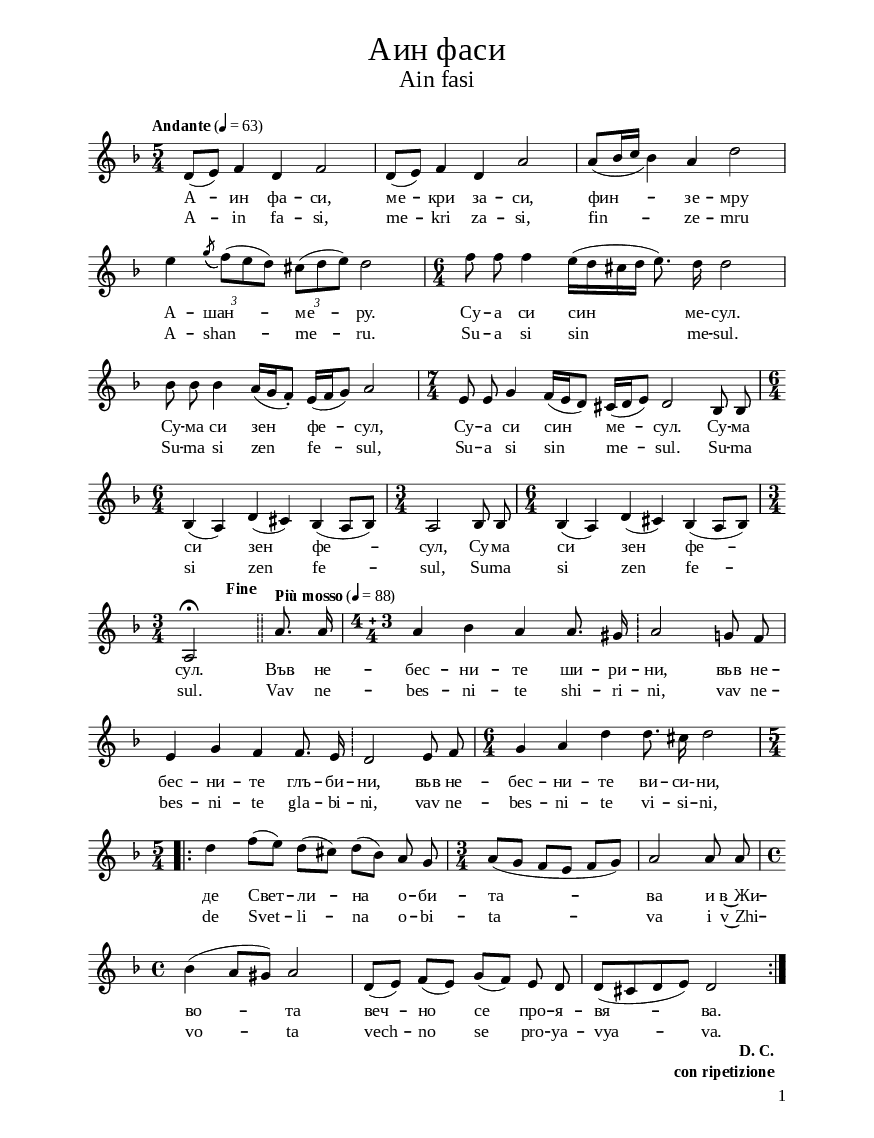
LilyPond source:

\version "2.24.0"

% include paper part and global functions
\include "include/globals.ily"

\bookpart {
  \label #'ref039
  \tocItem \markup " "
  \include "include/bookpart-paper.ily"
  \score {
    \include "include/score-layout.ily"

    \new Voice \relative c' {
      \clef treble
      \key d \minor

      \time 5/4
      \tempoFunc "Andante" 4 "63"
      \autoBeamOff
      d8 ( [ e8 ) ]
      f4  d4  f2 | % 2
      d8 ( [  e8 ) ]  f4  d4  a'2
      | % 3
      \stemUp \slurDown a8 ( [ bes16 c16 ] \stemNeutral \slurNeutral bes4
      )  a4 d2 \break | % 4
      e4
      \times 2/3  {
        \once \omit TupletBracket
        \acciaccatura {  g8*3/2 ( } f8 ) ( [
        e8 d8 ) ]
      }

      \times 2/3  {
        cis8 ( [ d8 e8 ) ]
      }
      d2 | % 5
      \time 6/4  | % 5
      f8  f8  f4 e16 ( [
      d16 cis16 d16 ] e8.
      )  d16 d2 \break | % 6
      bes8  bes8  bes4  a16 ( [
      g16  f8 ) -. ]  e16 ( [  f16
      g8 ) ]  a2 | % 7
      \time 7/4  | % 7
      e8  e8   g4  f16 ( [  e16
      d8 ) ]  cis16 ( [  d16  e8 ) ]
      d2  bes8  bes8  \break | % 8
      \time 6/4  | % 8
      bes4 (  a4 )  d4 (  cis4 )
      bes4 (  a8 [  bes8 ) ] | % 9
      \time 3/4  | % 9
      a2  bes8   bes8  |
      \time 6/4  |
      bes4 (  a4 )  d4 (  cis4 )
      bes4 (  a8 [  bes8 ) ] \break | % 11
      \time 3/4  | % 11
      \tempo "                   Fine" a2 ^\fermata \bar "!!"
      \tempoFunc "Più mosso" 4 "88" a'8. a16 | % 12
      \compoundMeter #'((4 3 4 ))  | % 12
      a4 bes4  a4  a8.   gis16 \bar "!"
      a2  g8  f8 | \break % 13
      e4  g4  f4  f8. e16 % 14
      \bar "!" d2  e8 f8 | % 15
      \time 6/4 % 15
      g4  a4 d4 d8.
      cis16
      d2 |  \repeat volta 2 {
        \time 5/4  | % 16
        d4 f8 ( [ e8 ) ]
        d8 ( [ cis8 ) ] d8 [(bes8)] a8 g8 | % 17
        \time 3/4  | % 17
        a8 ( [  g8 ]  f8 [  e8 ]
        f8 [  g8 ) ] | % 18
        a2  a8 a8 \break | % 19

        \time 4/4  | % 19
        bes4 (  a8 [  gis8 ) ]  a2 |
        d,8 ( [  e8 ) ]  f8 ( [  e8 ) ]
        g8 [( f8 )]  e8  d8 | % 21
        d8 ( [  cis8  d8  e8 ) ]
        d2
      }

    }


    \addlyrics {
      A -- ин фа -- си, ме -- кри за --
      си, фин --   зе -- мру А -- шан
      --    ме --  ру. Су
      -- а си син     "ме-" --
      сул. Су -- ма си зен   фе
      --  сул, Су -- а си син
      ме --  сул. Су -- ма си
      зен  фе --  сул, Су --
      ма си  зен  фе  --
      сул. Във не -- бес -- ни -- те ши --
      ри -- ни, във не -- бес -- ни -- те
      глъ -- би -- ни, във не -- бес -- ни
      -- те ви -- "си-" -- ни, де Свет --
      ли -- на  о -- би -- та --
      ва и в~Жи -- во
      --  та веч -- но  се
      про -- я -- вя --   ва.
    }
    \addlyrics {
      A -- in fa -- si, me -- kri za --
      si, fin --   ze -- mru A -- shan
      --    me --  ru. Su
      -- a si sin     me --
      sul. Su -- ma si zen   fe
      --  sul, Su -- a si sin
      me --  sul. Su -- ma si
      zen  fe --  sul, Su --
      ma si  zen  fe  --
      sul. Vav ne -- bes -- ni -- te shi --
      ri -- ni, vav ne -- bes -- ni -- te
      gla -- bi -- ni, vav ne -- bes -- ni
      -- te vi -- si -- ni, de Svet --
      li -- na  o -- bi -- ta --
      va i v~Zhi -- vo
      --  ta vech -- no  se
      pro -- ya -- vya --   va.}

      \header {
        title = \titleFunc "Аин фаси" "Ain fasi"
      }

      \midi{}

    } % score

     \markup \dc-two "D. C.""con ripetizione"

    \pageBreak
  

    % include foreign translation(s) of the song
    \version "2.20.0"

\markup \fill-line { \fontsize #6 "Ain fasi" }
\markup \null
\markup \null
\markup \fontsize #+2.5 {
  \hspace #10
  \override #'(baseline-skip . 2)

  \column {
    \line { " " }

 \line { " "Ain fasi, mekri sasi,}

 \line { " "fin semru, Aschan meru.}

 \line { " "Sua si sin mesul.}

 \line { " "Suma si sen fesul,}

 \line { " "Sua si sin mesul.}

 \line { " "Suma si sen fesul,}

 \line { " "Suma si sen fesul.}

 \line { " "}
 \line { " "In den himmlischen Weiten,}

 \line { " "in den himmlischen Tiefen,}

 \line { " "in den himmlischen Höhen,}

 \line { " "dort, wo das Licht wohnt}

 \line { " "und sich immerdar im Leben äußert. }


  }
}


  } % bookpart
